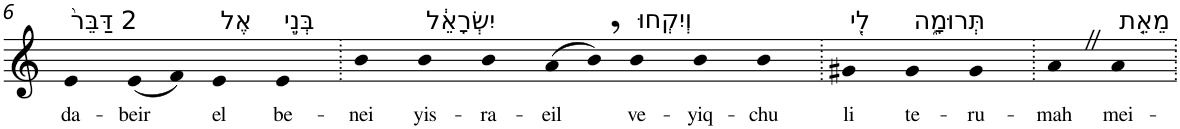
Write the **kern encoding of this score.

**kern	**text
*part1	*part1
*staff1	*staff1
*I"Piano	*
*I'Pno	*
!!LO:PB:g=z
*clefG2	*
*k[]	*
=6	=6
!LO:TX:a:t=2 דַּבֵּר֙	!
!	!LO:LY:b
4e	da-
!	!LO:LY:b
(8e	-beir
8f)	.
!LO:TX:a:t=אֶל	!
!	!LO:LY:b
4e	el
!LO:TX:a:t=בְּנֵ֣י	!
!	!LO:LY:b
4e	be-
=7.	=7.
!	!LO:LY:b
4b	-nei
!LO:TX:a:t=יִשְׂרָאֵ֔ל	!
!	!LO:LY:b
4b	yis-
!	!LO:LY:b
4b	-ra-
!	!LO:LY:b
(8a	-eil
8b,)	.
!LO:TX:a:t=וְיִקְחוּ	!
!	!LO:LY:b
4b	ve-
!	!LO:LY:b
4b	-yiq-
!	!LO:LY:b
4b	-chu
=8.	=8.
!LO:TX:a:t=לִ֖י	!
!	!LO:LY:b
4g#X	li
!LO:TX:a:t=תְּרוּמָ֑ה	!
!	!LO:LY:b
4g#	te-
!	!LO:LY:b
4g#	-ru-
=9.	=9.
!	!LO:LY:b
4aZ	-mah
!LO:TX:a:t=מֵאֵ֤ת	!
!	!LO:LY:b
4a	mei-
=.	=.
*-	*-
